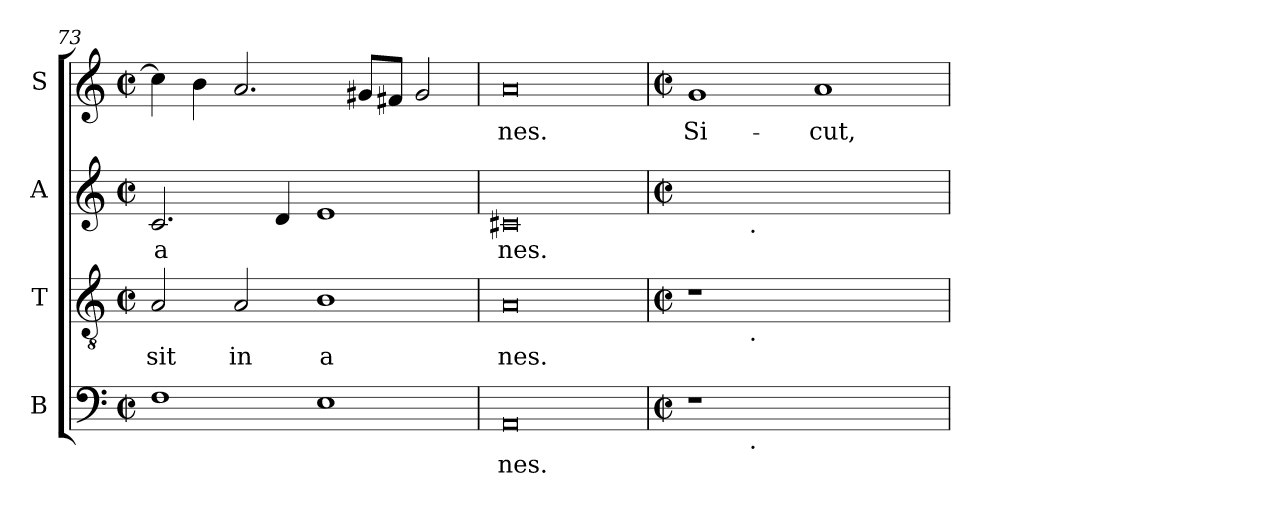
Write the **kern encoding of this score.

**kern	**text	**kern	**text	**kern	**text	**kern	**text
*part4	*part4	*part3	*part3	*part2	*part2	*part1	*part1
*staff4	*staff4	*staff3	*staff3	*staff2	*staff2	*staff1	*staff1
*I"B	*	*I"T	*	*I"A	*	*I"S	*
*I'B	*	*I'T	*	*I'A	*	*I'S	*
*clefF4	*	*clefGv2	*	*clefG2	*	*clefG2	*
*k[]	*	*k[]	*	*k[]	*	*k[]	*
*C:	*	*C:	*	*C:	*	*C:	*
*M2/2	*	*M2/2	*	*M2/2	*	*M2/2	*
*met(c|)	*	*met(c|)	*	*met(c|)	*	*met(c|)	*
=73	=73	=73	=73	=73	=73	=73	=73
!	!LO:LY:b:cj	!	!LO:LY:b:cj	!	!LO:LY:b:cj	!	!LO:LY:b:cj
1F	--	2A/	sit	2.c/	-a-	4cc\]	--
!	!	!	!	!	!	!	!LO:LY:b:cj
.	.	.	.	.	.	4b\	--
!	!	!	!LO:LY:b:cj	!	!	!	!LO:LY:b:cj
.	.	2A/	in	.	.	2.a/	--
!	!	!	!	!	!LO:LY:b:cj	!	!
.	.	.	.	4d/	--	.	.
!	!LO:LY:b:cj	!	!LO:LY:b:cj	!	!LO:LY:b:cj	!	!
1E	--	1B	a	1e	--	.	.
!	!	!	!	!	!	!	!LO:LY:b:cj
.	.	.	.	.	.	8g#X/L	--
!	!	!	!	!	!	!	!LO:LY:b:cj
.	.	.	.	.	.	8f#/J	--
!	!	!	!	!	!	!	!LO:LY:b:cj
.	.	.	.	.	.	2g#/	--
=74	=74	=74	=74	=74	=74	=74	=74
!	!LO:LY:b:cj	!	!LO:LY:b:cj	!	!LO:LY:b:cj	!	!LO:LY:b:cj
0AA	-nes.	0A	nes.	0c#X	-nes.	0a	-nes.
!!LO:PB:g=z
=75!	=75!	=75!	=75!	=75!	=75!	=75!	=75!
*M2/2	*	*M2/2	*	*M2/2	*	*M2/2	*
*met(c|)	*	*met(c|)	*	*met(c|)	*	*met(c|)	*
!	!	!	!	!	!	!	!LO:LY:b:cj
*^	*	*^	*	*	*	*	*
1r	4...ryy	.	1r	4...ryy	.	4...ryy	.	1g	Si-
!	!	!	!	!	!	!LO:TX:b:t=.	!	!	!
!	!	!	!	!LO:TX:b:t=.	!	!	!	!	!
!	!LO:TX:b:t=.	!	!	!	!	!	!	!	!
.	1ryy	.	.	1ryy	.	1ryy	.	.	.
!	!	!	!	!	!	!	!	!	!LO:LY:b:cj
1ryy	.	.	1ryy	.	.	.	.	1a	-cut,
.	2ryy	.	.	2ryy	.	2ryy	.	.	.
.	32ryy	.	.	32ryy	.	32ryy	.	.	.
*v	*v	*	*	*	*	*	*	*	*
*	*	*v	*v	*	*	*	*	*
=	=	=	=	=	=	=	=
*-	*-	*-	*-	*-	*-	*-	*-
